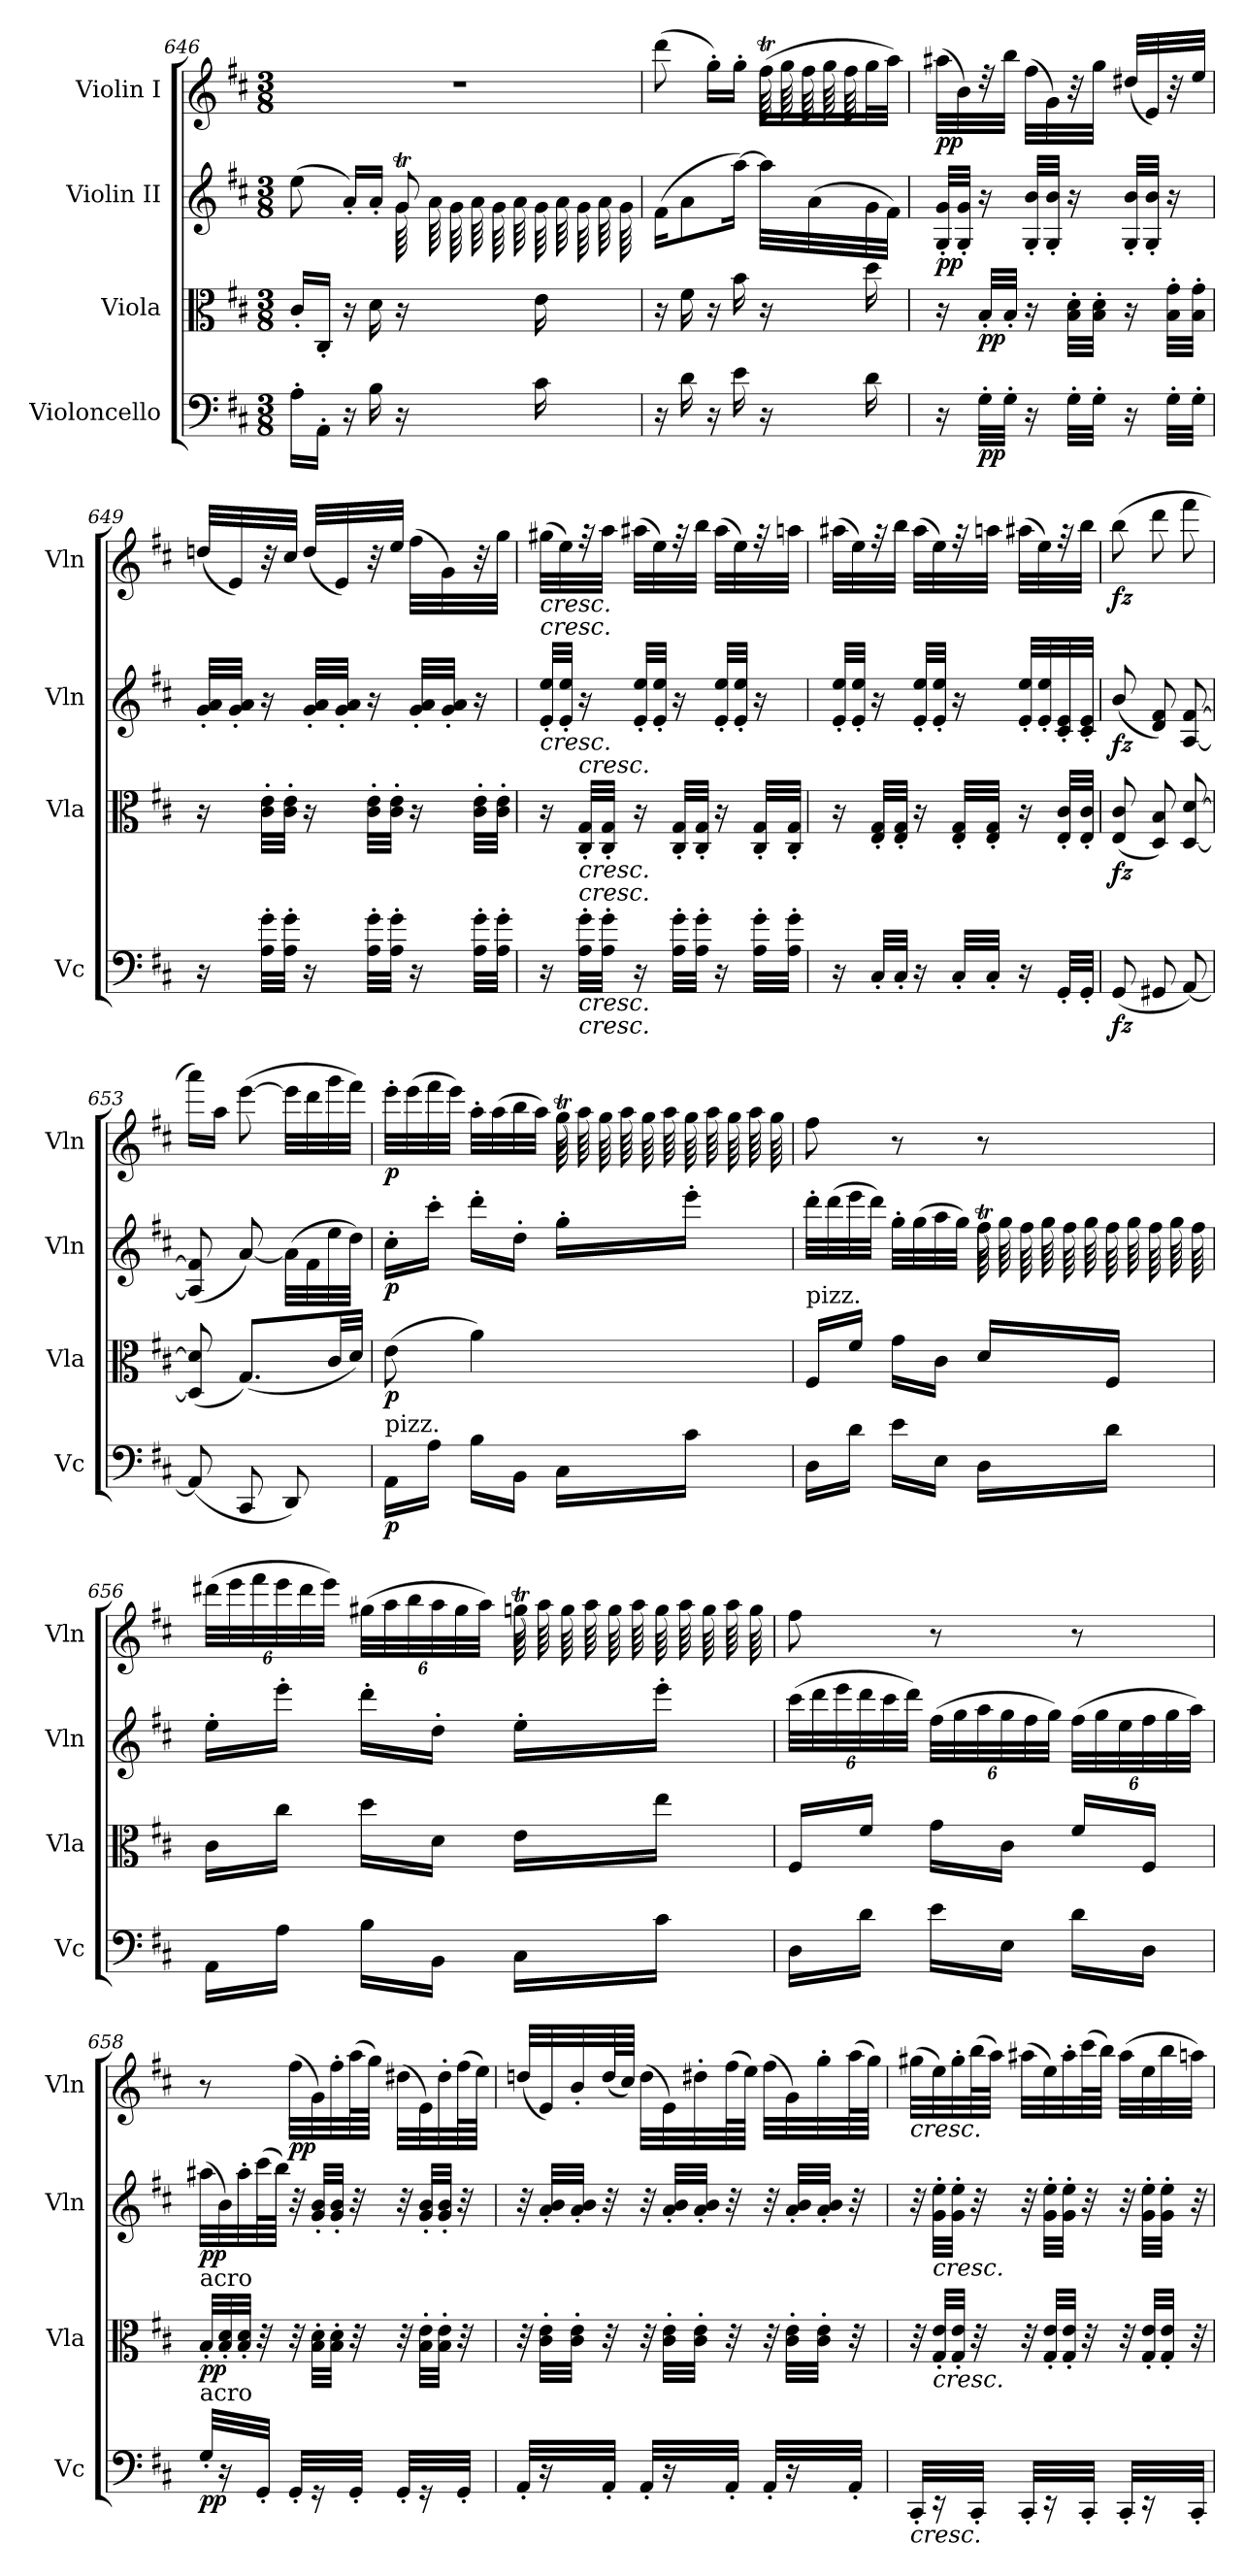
**kern	**dynam	**kern	**dynam	**kern	**dynam	**kern	**dynam
*part4	*part4	*part3	*part3	*part2	*part2	*part1	*part1
*staff4	*staff4	*staff3	*staff3	*staff2	*staff2	*staff1	*staff1
*I"Violoncello	*	*I"Viola	*	*I"Violin II	*	*I"Violin I	*
*I'Vc	*	*I'Vla	*	*I'Vln	*	*I'Vln	*
*clefF4	*	*clefC3	*	*clefG2	*	*clefG2	*
*k[f#c#]	*	*k[f#c#]	*	*k[f#c#]	*	*k[f#c#]	*
*M3/8	*	*M3/8	*	*M3/8	*	*M3/8	*
=646	=646	=646	=646	=646	=646	=646	=646
*	*	*	*	*^	*	*	*
16A'\LL	.	16c#'/LL	.	(>8ee\	4ryy	.	4.r	.
16AA'\JJ	.	16C#'/JJ	.	.	.	.	.	.
16r	.	16r	.	16a'/LL)	.	.	.	.
16B\	.	16d\	.	16a'/JJ	.	.	.	.
*	*	*	*	*	*Xtuplet	*	*	*
16r	.	16r	.	8gT/	96g	.	.	.
.	.	.	.	.	96a	.	.	.
.	.	.	.	.	96g	.	.	.
.	.	.	.	.	96a	.	.	.
.	.	.	.	.	96g	.	.	.
.	.	.	.	.	96a	.	.	.
16c#\	.	16e\	.	.	96g	.	.	.
.	.	.	.	.	96a	.	.	.
.	.	.	.	.	96g	.	.	.
.	.	.	.	.	64a	.	.	.
.	.	.	.	.	64g	.	.	.
*	*	*	*	*v	*v	*	*	*
=647	=647	=647	=647	=647	=647	=647	=647
*	*	*	*	*	*	*^	*
16r	.	16r	.	(>16f#\KL	.	(>8ddd\	4ryy	.
16d\	.	16f#\	.	8a\	.	.	.	.
16r	.	16r	.	.	.	16gg'\LL)	.	.
16e\	.	16b\	.	[16aa\Jk)	.	16gg'\JJ	.	.
*	*	*	*	*	*	*	*Xtuplet	*
16r	.	16r	.	32aa\LLL]	.	(>16ff#t\LL	80ff#	.
.	.	.	.	.	.	.	80gg	.
.	.	.	.	.	.	.	80ff#	.
.	.	.	.	(>32a\	.	.	.	.
.	.	.	.	.	.	.	80gg	.
.	.	.	.	.	.	.	80ff#	.
16d\	.	16dd\	.	32g\	.	32gg\L	16ryy	.
.	.	.	.	32f#\JJJ)	.	32aa\JJJ)	.	.
*	*	*	*	*	*	*v	*v	*
=648	=648	=648	=648	=648	=648	=648	=648
!	!	!	!	!	!LO:DY:b	!	!LO:DY:b
16r	.	16r	.	32G/' 32g/'LLL	pp	(>32aa#X\LLL	pp
.	.	.	.	32G/' 32g/'JJJ	.	32b\)	.
!	!LO:DY:b	!	!LO:DY:b	!	!	!	!
32G'\LLL	pp	32B'/LLL	pp	16r	.	32r	.
32G'\JJJ	.	32B'/JJJ	.	.	.	32bb\JJJ	.
16r	.	16r	.	32G/' 32b/'LLL	.	(>32ff#\LLL	.
.	.	.	.	32G/' 32b/'JJJ	.	32g\)	.
32G'\LLL	.	32B\' 32d\'LLL	.	16r	.	32r	.
32G'\JJJ	.	32B\' 32d\'JJJ	.	.	.	32gg\JJJ	.
16r	.	16r	.	32G/' 32b/'LLL	.	(<32dd#X/LLL	.
.	.	.	.	32G/' 32b/'JJJ	.	32e/)	.
32G'\LLL	.	32B\' 32g\'LLL	.	16r	.	32r	.
32G'\JJJ	.	32B\' 32g\'JJJ	.	.	.	32ee/JJJ	.
=649	=649	=649	=649	=649	=649	=649	=649
16r	.	16r	.	32g/' 32a/'LLL	.	(<32ddn/LLL	.
.	.	.	.	32g/' 32a/'JJJ	.	32e/)	.
32A\' 32g\'LLL	.	32c#\' 32e\'LLL	.	16r	.	32r	.
32A\' 32g\'JJJ	.	32c#\' 32e\'JJJ	.	.	.	32cc#/JJJ	.
16r	.	16r	.	32g/' 32a/'LLL	.	(<32dd/LLL	.
.	.	.	.	32g/' 32a/'JJJ	.	32e/)	.
32A\' 32g\'LLL	.	32c#\' 32e\'LLL	.	16r	.	32r	.
32A\' 32g\'JJJ	.	32c#\' 32e\'JJJ	.	.	.	32ee/JJJ	.
16r	.	16r	.	32g/' 32a/'LLL	.	(>32ff#\LLL	.
.	.	.	.	32g/' 32a/'JJJ	.	32g\)	.
32A\' 32g\'LLL	.	32c#\' 32e\'LLL	.	16r	.	32r	.
32A\' 32g\'JJJ	.	32c#\' 32e\'JJJ	.	.	.	32gg\JJJ	.
=650	=650	=650	=650	=650	=650	=650	=650
!	!	!	!	!	!	!LO:TX:b:i:t=cresc.	!
!	!	!	!	!LO:TX:b:i:t=cresc.	!	!	!
!	!	!	!	!	!	!	!LO:HP:b
16r	.	16r	.	32e/' 32ee/'LLL	.	(>32gg#X\LLL	<
.	.	.	.	32e/' 32ee/'JJJ	.	32ee\)	.
!	!	!LO:TX:b:i:t=cresc.	!	!	!	!	!
!LO:TX:b:i:t=cresc.	!	!	!	!	!	!	!
!	!LO:HP:b	!	!LO:HP:b	!	!LO:HP:b	!	!
32A\' 32g\'LLL	<	32C#/' 32G/'LLL	<	16r	<	32r	.
32A\' 32g\'JJJ	.	32C#/' 32G/'JJJ	.	.	.	32aa\JJJ	.
16r	.	16r	.	32e/' 32ee/'LLL	.	(>32aa#X\LLL	.
.	.	.	.	32e/' 32ee/'JJJ	.	32ee\)	.
32A\' 32g\'LLL	.	32C#/' 32G/'LLL	.	16r	.	32r	.
32A\' 32g\'JJJ	.	32C#/' 32G/'JJJ	.	.	.	32bb\JJJ	.
16r	.	16r	.	32e/' 32ee/'LLL	.	(>32aa#\LLL	.
.	.	.	.	32e/' 32ee/'JJJ	.	32ee\)	.
32A\' 32g\'LLL	.	32C#/' 32G/'LLL	.	16r	.	32r	.
32A\' 32g\'JJJ	.	32C#/' 32G/'JJJ	.	.	.	32aan\JJJ	.
=651	=651	=651	=651	=651	=651	=651	=651
16r	.	16r	.	32e/' 32ee/'LLL	.	(>32aa#X\LLL	.
.	.	.	.	32e/' 32ee/'JJJ	.	32ee\)	.
32C#'/LLL	.	32E/' 32G/'LLL	.	16r	.	32r	.
32C#'/JJJ	.	32E/' 32G/'JJJ	.	.	.	32bb\JJJ	.
16r	.	16r	.	32e/' 32ee/'LLL	.	(>32aa#\LLL	.
.	.	.	.	32e/' 32ee/'JJJ	.	32ee\)	.
32C#'/LLL	.	32E/' 32G/'LLL	.	16r	.	32r	.
32C#'/JJJ	.	32E/' 32G/'JJJ	.	.	.	32aan\JJJ	.
16r	.	16r	.	32e/' 32ee/'LLL	.	(>32aa#X\LLL	.
.	.	.	.	32e/' 32ee/'	.	32ee\)	.
32GG'/LLL	.	32E/' 32c#/'LLL	.	32c#/' 32e/'	.	32r	.
32GG'/JJJ	.	32E/' 32c#/'JJJ	.	32c#/' 32e/'JJJ	.	32bb\JJJ	.
=652	=652	=652	=652	=652	=652	=652	=652
!	!LO:DY:b	!	!LO:DY:b	!	!LO:DY:b	!	!LO:DY:b
(<8GG/	fz	(<8E/ 8c#/	fz	(<8b/	fz	(>8bb\	fz
8GG#X/	.	8D/ 8B/)	.	8d/ 8f#/)	.	8ddd\	.
[8AA/)	.	[8D/ [8d/	.	[8A/ [8f#/	.	8fff#\	.
=653	=653	=653	=653	=653	=653	=653	=653
(<8AA/]	.	(<8D/] 8d/]	.	(<8A/] 8f#/]	.	16aaa\LL)	.
.	.	.	.	.	.	16aa\JJ	.
8CC#/	.	(<8.G/L)	.	[8a/)	.	(>[8eee\	.
8DD/)	.	.	.	(>32a\LLL]	.	32eee\LLL]	.
.	.	.	.	32f#\	.	32ddd\	.
.	.	32c#/LL	.	32ee\	.	32ggg\	.
.	.	32d/JJJ)	.	32dd\JJJ)	.	32fff#\JJJ)	.
.	[	.	[	.	[	.	[
=654	=654	=654	=654	=654	=654	=654	=654
*	*	*	*	*	*	*^	*
!LO:TX:a:t=pizz.	!	!	!	!	!	!	!	!
!	!LO:DY:b	!	!LO:DY:b	!	!LO:DY:b	!	!	!LO:DY:b
16AA\LL	p	(>8e\	p	16cc#'\LL	p	32eee'\LLL	4ryy	p
.	.	.	.	.	.	(>32eee\	.	.
16A\JJ	.	.	.	16ccc#'\JJ	.	32fff#\	.	.
.	.	.	.	.	.	32eee\JJJ)	.	.
16B\LL	.	4a\)	.	16ddd'\LL	.	32aa'\LLL	.	.
.	.	.	.	.	.	(>32aa\	.	.
16BB\JJ	.	.	.	16dd'\JJ	.	32bb\	.	.
.	.	.	.	.	.	32aa\JJJ)	.	.
16C#\LL	.	.	.	16gg'\LL	.	8ggT\	96gg	.
.	.	.	.	.	.	.	96aa	.
.	.	.	.	.	.	.	96gg	.
.	.	.	.	.	.	.	96aa	.
.	.	.	.	.	.	.	96gg	.
.	.	.	.	.	.	.	96aa	.
16c#\JJ	.	.	.	16eee'\JJ	.	.	96gg	.
.	.	.	.	.	.	.	96aa	.
.	.	.	.	.	.	.	96gg	.
.	.	.	.	.	.	.	64aa	.
.	.	.	.	.	.	.	64gg	.
=655	=655	=655	=655	=655	=655	=655	=655	=655
*	*	*	*	*^	*	*	*	*
!	!	!LO:TX:a:t=pizz.	!	!	!	!	!	!	!
*	*	*	*	*	*	*	*v	*v	*
16D\LL	.	16F#/LL	.	32ddd'\LLL	4ryy	.	8ff#\	.
.	.	.	.	(>32ddd\	.	.	.	.
16d\JJ	.	16f#/JJ	.	32eee\	.	.	.	.
.	.	.	.	32ddd\JJJ)	.	.	.	.
16e\LL	.	16g\LL	.	32gg'\LLL	.	.	8r	.
.	.	.	.	(>32gg\	.	.	.	.
16E\JJ	.	16c#\JJ	.	32aa\	.	.	.	.
.	.	.	.	32gg\JJJ)	.	.	.	.
16D\LL	.	16d/LL	.	8ff#t\	96ff#	.	8r	.
.	.	.	.	.	96gg	.	.	.
.	.	.	.	.	96ff#	.	.	.
.	.	.	.	.	96gg	.	.	.
.	.	.	.	.	96ff#	.	.	.
.	.	.	.	.	96gg	.	.	.
16d\JJ	.	16F#/JJ	.	.	96ff#	.	.	.
.	.	.	.	.	96gg	.	.	.
.	.	.	.	.	96ff#	.	.	.
.	.	.	.	.	64gg	.	.	.
.	.	.	.	.	64ff#	.	.	.
*	*	*	*	*v	*v	*	*	*
=656	=656	=656	=656	=656	=656	=656	=656
*	*	*	*	*	*	*tuplet	*
*	*	*	*	*	*	*Xbrackettup	*
*	*	*	*	*	*	*^	*
16AA\LL	.	16c#\LL	.	16ee'\LL	.	(>48ddd#X\LLL	4ryy	.
.	.	.	.	.	.	48eee\	.	.
.	.	.	.	.	.	48fff#\	.	.
16A\JJ	.	16cc#\JJ	.	16eee'\JJ	.	48eee\	.	.
.	.	.	.	.	.	48ddd#\	.	.
.	.	.	.	.	.	48eee\JJJ)	.	.
16B\LL	.	16dd\LL	.	16ddd'\LL	.	(>48gg#X\LLL	.	.
.	.	.	.	.	.	48aa\	.	.
.	.	.	.	.	.	48bb\	.	.
16BB\JJ	.	16d\JJ	.	16dd'\JJ	.	48aa\	.	.
.	.	.	.	.	.	48gg#\	.	.
.	.	.	.	.	.	48aa\JJJ)	.	.
*	*	*	*	*	*	*	*Xtuplet	*
16C#\LL	.	16e\LL	.	16ee'\LL	.	8ggnT\	96gg	.
.	.	.	.	.	.	.	96aa	.
.	.	.	.	.	.	.	96gg	.
.	.	.	.	.	.	.	96aa	.
.	.	.	.	.	.	.	96gg	.
.	.	.	.	.	.	.	96aa	.
16c#\JJ	.	16ee\JJ	.	16eee'\JJ	.	.	96gg	.
.	.	.	.	.	.	.	96aa	.
.	.	.	.	.	.	.	96gg	.
.	.	.	.	.	.	.	64aa	.
.	.	.	.	.	.	.	64gg	.
*	*	*	*	*	*	*v	*v	*
=657	=657	=657	=657	=657	=657	=657	=657
*	*	*	*	*tuplet	*	*	*
*	*	*	*	*Xbrackettup	*	*	*
16D\LL	.	16F#/LL	.	(>48ccc#\LLL	.	8ff#\	.
.	.	.	.	48ddd\	.	.	.
.	.	.	.	48eee\	.	.	.
16d\JJ	.	16f#/JJ	.	48ddd\	.	.	.
.	.	.	.	48ccc#\	.	.	.
.	.	.	.	48ddd\JJJ)	.	.	.
16e\LL	.	16g\LL	.	(>48ff#\LLL	.	8r	.
.	.	.	.	48gg\	.	.	.
.	.	.	.	48aa\	.	.	.
16E\JJ	.	16c#\JJ	.	48gg\	.	.	.
.	.	.	.	48ff#\	.	.	.
.	.	.	.	48gg\JJJ)	.	.	.
16d\LL	.	16f#/LL	.	(>48ff#\LLL	.	8r	.
.	.	.	.	48gg\	.	.	.
.	.	.	.	48ee\	.	.	.
16D\JJ	.	16F#/JJ	.	48ff#\	.	.	.
.	.	.	.	48gg\	.	.	.
.	.	.	.	48aa\JJJ)	.	.	.
=658	=658	=658	=658	=658	=658	=658	=658
!	!	!LO:TX:a:t=acro	!	!	!	!	!
!LO:TX:a:t=acro	!	!	!	!	!	!	!
!	!LO:DY:b	!	!LO:DY:b	!	!LO:DY:b	!	!
32G'/LLL	pp	32B'/LLL	pp	(>32aa#X\LLL	pp	8r	.
16r	.	32B/' 32d/'	.	32b\)	.	.	.
.	.	32B/' 32d/'JJJ	.	32aa#'\	.	.	.
32GG'/JJJ	.	32r	.	(>64ccc#\L	.	.	.
.	.	.	.	64bb\JJJJ)	.	.	.
!	!	!	!	!	!	!	!LO:DY:b
32GG'/LLL	.	32r	.	32r	.	(>32ff#\LLL	pp
16r	.	32B\' 32d\'LLL	.	32g/' 32b/'LLL	.	32g\)	.
.	.	32B\' 32d\'JJJ	.	32g/' 32b/'JJJ	.	32ff#'\	.
32GG'/JJJ	.	32r	.	32r	.	(>64aa\L	.
.	.	.	.	.	.	64gg\JJJJ)	.
32GG'/LLL	.	32r	.	32r	.	(>32dd#X\LLL	.
16r	.	32B\' 32e\'LLL	.	32g/' 32b/'LLL	.	32e\)	.
.	.	32B\' 32e\'JJJ	.	32g/' 32b/'JJJ	.	32dd#'\	.
32GG'/JJJ	.	32r	.	32r	.	(>64ff#\L	.
.	.	.	.	.	.	64ee\JJJJ)	.
=659	=659	=659	=659	=659	=659	=659	=659
32AA'/LLL	.	32r	.	32r	.	(<32ddn/LLL	.
16r	.	32c#\' 32e\'LLL	.	32a/' 32b/'LLL	.	32e/)	.
.	.	32c#\' 32e\'JJJ	.	32a/' 32b/'JJJ	.	32b'/	.
32AA'/JJJ	.	32r	.	32r	.	(<64dd/L	.
.	.	.	.	.	.	64cc#/JJJJ)	.
32AA'/LLL	.	32r	.	32r	.	(>32dd\LLL	.
16r	.	32c#\' 32e\'LLL	.	32a/' 32b/'LLL	.	32e\)	.
.	.	32c#\' 32e\'JJJ	.	32a/' 32b/'JJJ	.	32dd#X'\	.
32AA'/JJJ	.	32r	.	32r	.	(>64ff#\L	.
.	.	.	.	.	.	64ee\JJJJ)	.
32AA'/LLL	.	32r	.	32r	.	(>32ff#\LLL	.
16r	.	32c#\' 32e\'LLL	.	32a/' 32b/'LLL	.	32g\)	.
.	.	32c#\' 32e\'JJJ	.	32a/' 32b/'JJJ	.	32gg'\	.
32AA'/JJJ	.	32r	.	32r	.	(>64aa\L	.
.	.	.	.	.	.	64gg\JJJJ)	.
=660	=660	=660	=660	=660	=660	=660	=660
!	!	!	!	!	!	!LO:TX:b:i:t=cresc.	!
!LO:TX:b:i:t=cresc.	!	!	!	!	!	!	!
32CC#'/LLL	.	32r	.	32r	.	(>32gg#X\LLL	.
!	!	!	!	!LO:TX:b:i:t=cresc.	!	!	!
!	!	!LO:TX:b:i:t=cresc.	!	!	!	!	!
16r	.	32G/' 32e/'LLL	.	32g\' 32ee\'LLL	.	32ee\)	.
.	.	32G/' 32e/'JJJ	.	32g\' 32ee\'JJJ	.	32gg#'\	.
32CC#'/JJJ	.	32r	.	32r	.	(>64bb\L	.
.	.	.	.	.	.	64aa\JJJJ)	.
32CC#'/LLL	.	32r	.	32r	.	(>32aa#X\LLL	.
16r	.	32G/' 32e/'LLL	.	32g\' 32ee\'LLL	.	32ee\)	.
.	.	32G/' 32e/'JJJ	.	32g\' 32ee\'JJJ	.	32aa#'\	.
32CC#'/JJJ	.	32r	.	32r	.	(>64ccc#\L	.
.	.	.	.	.	.	64bb\JJJJ)	.
32CC#'/LLL	.	32r	.	32r	.	(>32aa#\LLL	.
16r	.	32G/' 32e/'LLL	.	32g\' 32ee\'LLL	.	32ee\	.
.	.	32G/' 32e/'JJJ	.	32g\' 32ee\'JJJ	.	32bb\	.
32CC#'/JJJ	.	32r	.	32r	.	32aan\JJJ)	.
=	=	=	=	=	=	=	=
*-	*-	*-	*-	*-	*-	*-	*-
